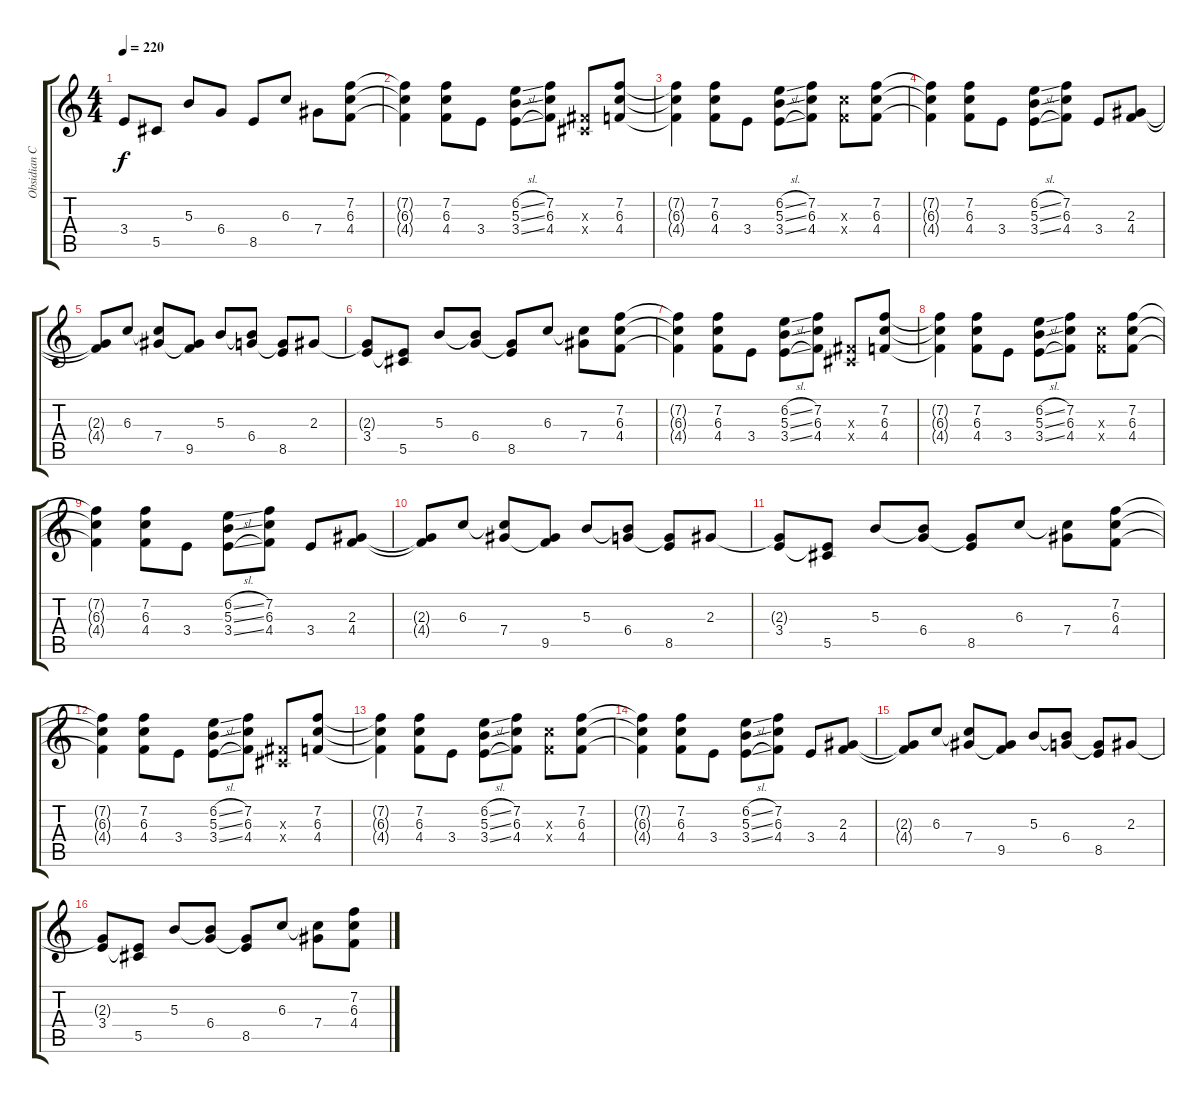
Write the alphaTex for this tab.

\track ("Obsidian C." "Obsidian C") {instrument distortionguitar}
\staff {score tabs}
\tuning (Eb4 Bb3 Gb3 Db3 Ab2 Eb2) {hide}
\ts (4 4)
\tempo 220
\clef g2
\ks c
3.4.8{dy f} 5.5.8 5.3.8 6.4.8 8.5.8 6.3.8 7.4.8 (7.2 6.3 4.4).8 |
(7.2{t} 6.3{t} 4.4{t}).4 (7.2 6.3 4.4).8 3.4.8 (6.2{sl} 5.3{sl} 3.4{sl}).8 (7.2 6.3 4.4).8 (0.3{x} 0.4{x}).8 (7.2 6.3 4.4).8 |
(7.2{t} 6.3{t} 4.4{t}).4 (7.2 6.3 4.4).8 3.4.8 (6.2{sl} 5.3{sl} 3.4{sl}).8 (7.2 6.3 4.4).8 (6.3{x} 4.4{x}).8 (7.2 6.3 4.4).8 |
(7.2{t} 6.3{t} 4.4{t}).4 (7.2 6.3 4.4).8 3.4.8 (6.2{sl} 5.3{sl} 3.4{sl}).8 (7.2 6.3 4.4).8 3.4.8 (2.3 4.4).8 |
(2.3{t} 4.4{t}).8 6.3.8 (6.3{t} 7.4).8 (7.4{t} 9.5).8 5.3.8 (5.3{t} 6.4).8 (6.4{t} 8.5).8 2.3.8 |
(2.3{t} 3.4).8 (3.4{t} 5.5).8 5.3.8 (5.3{t} 6.4).8 (6.4{t} 8.5).8 6.3.8 (6.3{t} 7.4).8 (7.2 6.3 4.4).8 |
(7.2{t} 6.3{t} 4.4{t}).4 (7.2 6.3 4.4).8 3.4.8 (6.2{sl} 5.3{sl} 3.4{sl}).8 (7.2 6.3 4.4).8 (0.3{x} 0.4{x}).8 (7.2 6.3 4.4).8 |
(7.2{t} 6.3{t} 4.4{t}).4 (7.2 6.3 4.4).8 3.4.8 (6.2{sl} 5.3{sl} 3.4{sl}).8 (7.2 6.3 4.4).8 (6.3{x} 4.4{x}).8 (7.2 6.3 4.4).8 |
(7.2{t} 6.3{t} 4.4{t}).4 (7.2 6.3 4.4).8 3.4.8 (6.2{sl} 5.3{sl} 3.4{sl}).8 (7.2 6.3 4.4).8 3.4.8 (2.3 4.4).8 |
(2.3{t} 4.4{t}).8 6.3.8 (6.3{t} 7.4).8 (7.4{t} 9.5).8 5.3.8 (5.3{t} 6.4).8 (6.4{t} 8.5).8 2.3.8 |
(2.3{t} 3.4).8 (3.4{t} 5.5).8 5.3.8 (5.3{t} 6.4).8 (6.4{t} 8.5).8 6.3.8 (6.3{t} 7.4).8 (7.2 6.3 4.4).8 |
(7.2{t} 6.3{t} 4.4{t}).4 (7.2 6.3 4.4).8 3.4.8 (6.2{sl} 5.3{sl} 3.4{sl}).8 (7.2 6.3 4.4).8 (0.3{x} 0.4{x}).8 (7.2 6.3 4.4).8 |
(7.2{t} 6.3{t} 4.4{t}).4 (7.2 6.3 4.4).8 3.4.8 (6.2{sl} 5.3{sl} 3.4{sl}).8 (7.2 6.3 4.4).8 (6.3{x} 4.4{x}).8 (7.2 6.3 4.4).8 |
(7.2{t} 6.3{t} 4.4{t}).4 (7.2 6.3 4.4).8 3.4.8 (6.2{sl} 5.3{sl} 3.4{sl}).8 (7.2 6.3 4.4).8 3.4.8 (2.3 4.4).8 |
(2.3{t} 4.4{t}).8 6.3.8 (6.3{t} 7.4).8 (7.4{t} 9.5).8 5.3.8 (5.3{t} 6.4).8 (6.4{t} 8.5).8 2.3.8 |
(2.3{t} 3.4).8 (3.4{t} 5.5).8 5.3.8 (5.3{t} 6.4).8 (6.4{t} 8.5).8 6.3.8 (6.3{t} 7.4).8 (7.2 6.3 4.4).8
